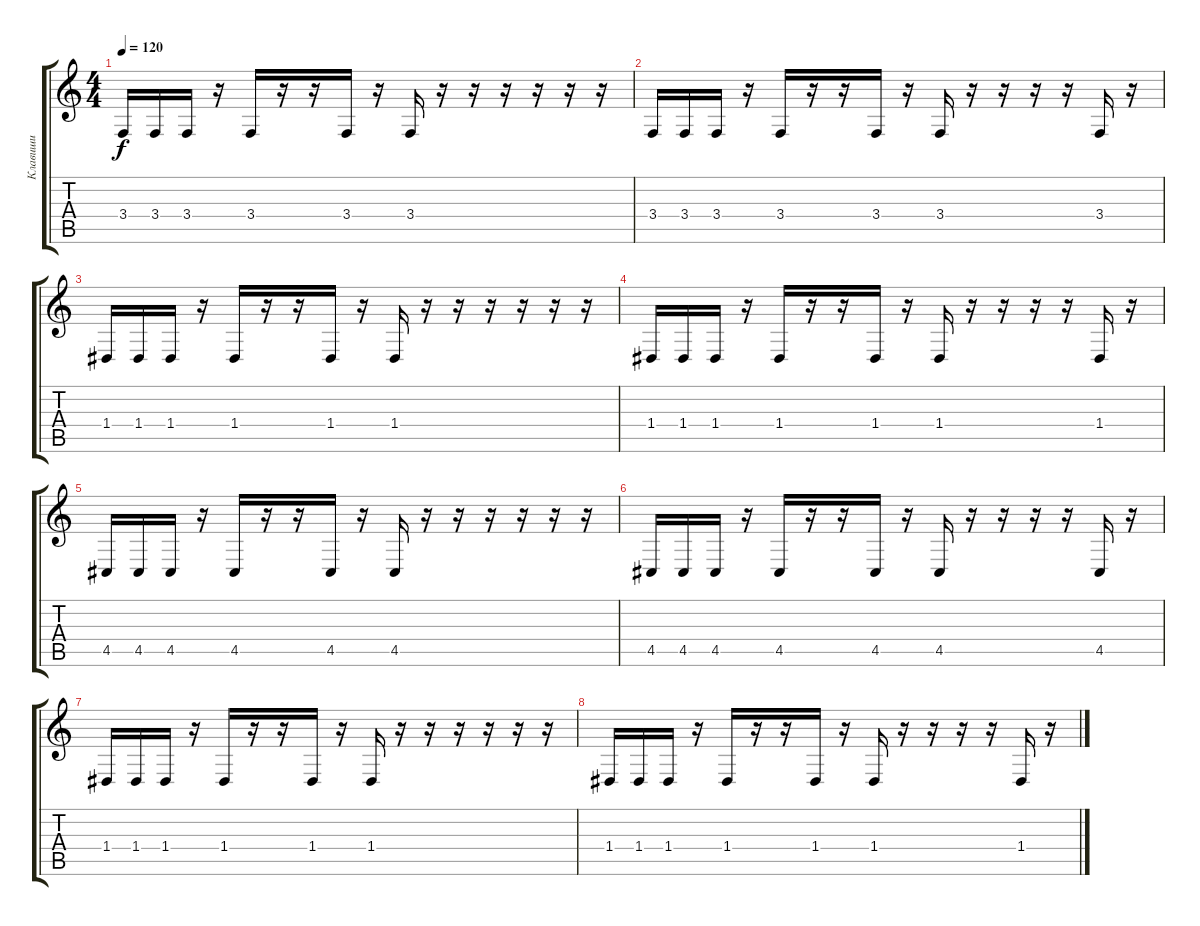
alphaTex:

\track ("Клавиши" "Клавиши") {instrument pad1newage}
\staff {score tabs}
\tuning (E4 B3 G3 D3 A2 E2) {hide}
\ts (4 4)
\tempo 120
\clef g2
\ks c
3.4.16{dy f} 3.4.16 3.4.16 r.16 3.4.16 r.16 r.16 3.4.16 r.16 3.4.16 r.16 r.16 r.16 r.16 r.16 r.16 |
3.4.16 3.4.16 3.4.16 r.16 3.4.16 r.16 r.16 3.4.16 r.16 3.4.16 r.16 r.16 r.16 r.16 3.4.16 r.16 |
1.4.16 1.4.16 1.4.16 r.16 1.4.16 r.16 r.16 1.4.16 r.16 1.4.16 r.16 r.16 r.16 r.16 r.16 r.16 |
1.4.16 1.4.16 1.4.16 r.16 1.4.16 r.16 r.16 1.4.16 r.16 1.4.16 r.16 r.16 r.16 r.16 1.4.16 r.16 |
4.5.16 4.5.16 4.5.16 r.16 4.5.16 r.16 r.16 4.5.16 r.16 4.5.16 r.16 r.16 r.16 r.16 r.16 r.16 |
4.5.16 4.5.16 4.5.16 r.16 4.5.16 r.16 r.16 4.5.16 r.16 4.5.16 r.16 r.16 r.16 r.16 4.5.16 r.16 |
1.4.16 1.4.16 1.4.16 r.16 1.4.16 r.16 r.16 1.4.16 r.16 1.4.16 r.16 r.16 r.16 r.16 r.16 r.16 |
1.4.16 1.4.16 1.4.16 r.16 1.4.16 r.16 r.16 1.4.16 r.16 1.4.16 r.16 r.16 r.16 r.16 1.4.16 r.16
